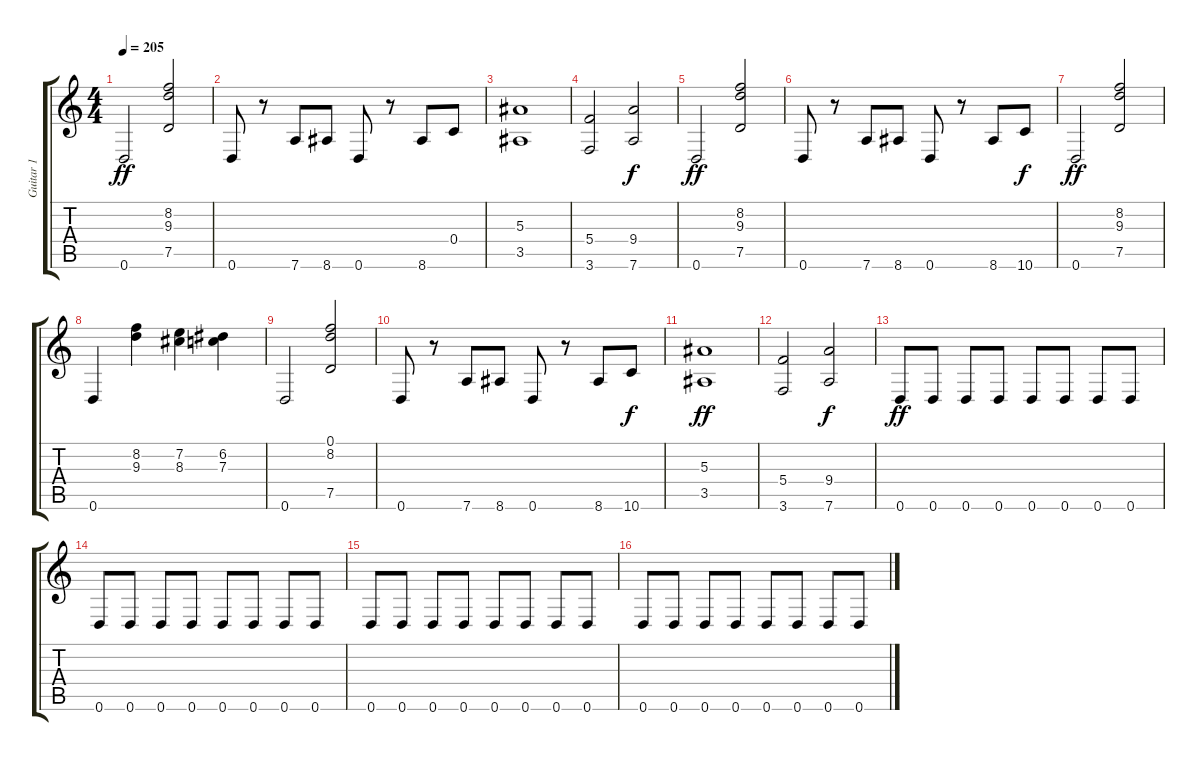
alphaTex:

\track ("Guitar 1" "Guitar 1") {instrument distortionguitar}
\staff {score tabs}
\tuning (D4 A3 F3 C3 G2 D2) {hide}
\ts (4 4)
\tempo 205
\clef g2
\ks c
0.6.2{dy ff} (8.2 9.3 7.5).2 |
0.6.8 r.8 7.6.8 8.6.8 0.6.8 r.8 8.6.8 0.4.8 |
(5.3 3.5).1 |
(5.4 3.6).2 (9.4 7.6).2{dy f} |
0.6.2{dy ff} (8.2 9.3 7.5).2 |
0.6.8 r.8 7.6.8 8.6.8 0.6.8 r.8 8.6.8 10.6.8{dy f} |
0.6.2{dy ff} (8.2 9.3 7.5).2 |
0.6.4 (8.2 9.3).4 (7.2 8.3).4 (6.2 7.3).4 |
0.6.2 (0.1 8.2 7.5).2 |
0.6.8 r.8 7.6.8 8.6.8 0.6.8 r.8 8.6.8 10.6.8{dy f} |
(5.3 3.5).1{dy ff} |
(5.4 3.6).2 (9.4 7.6).2{dy f} |
0.6.8{dy ff} 0.6.8 0.6.8 0.6.8 0.6.8 0.6.8 0.6.8 0.6.8 |
0.6.8 0.6.8 0.6.8 0.6.8 0.6.8 0.6.8 0.6.8 0.6.8 |
0.6.8 0.6.8 0.6.8 0.6.8 0.6.8 0.6.8 0.6.8 0.6.8 |
0.6.8 0.6.8 0.6.8 0.6.8 0.6.8 0.6.8 0.6.8 0.6.8
